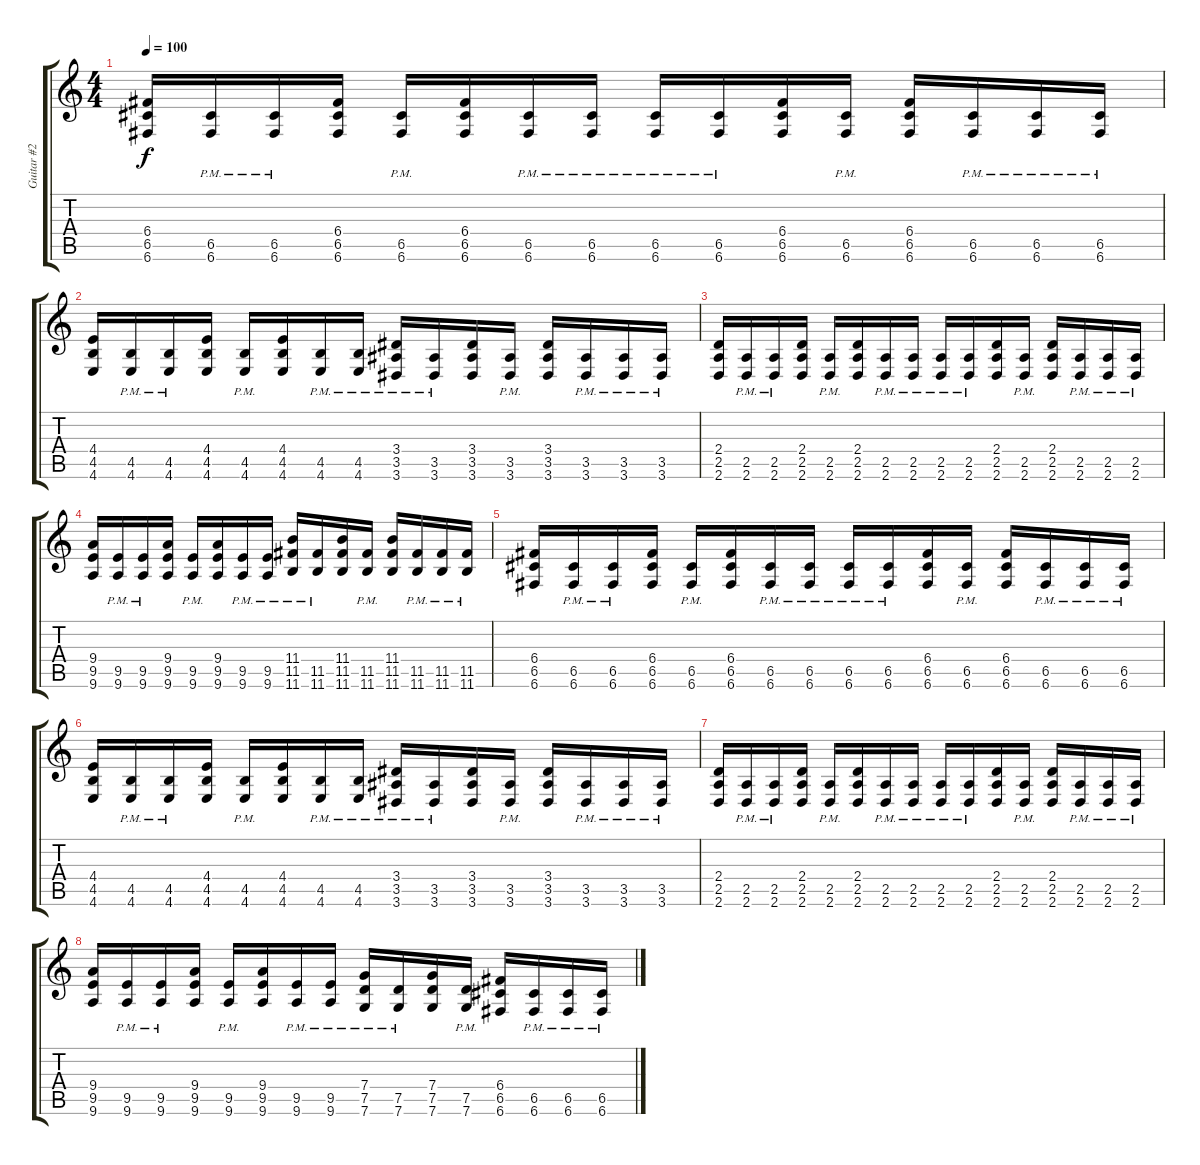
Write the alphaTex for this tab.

\track ("Guitar #2" "Guitar #2") {instrument distortionguitar}
\staff {score tabs}
\tuning (D4 A3 F3 C3 G2 C2) {hide}
\ts (4 4)
\tempo 100
\clef g2
\ks c
(6.4 6.5 6.6).16{dy f} (6.5{pm} 6.6{pm}).16 (6.5{pm} 6.6{pm}).16 (6.4 6.5 6.6).16 (6.5{pm} 6.6{pm}).16 (6.4 6.5 6.6).16 (6.5{pm} 6.6{pm}).16 (6.5{pm} 6.6{pm}).16 (6.5{pm} 6.6{pm}).16 (6.5{pm} 6.6{pm}).16 (6.4 6.5 6.6).16 (6.5{pm} 6.6{pm}).16 (6.4 6.5 6.6).16 (6.5{pm} 6.6{pm}).16 (6.5{pm} 6.6{pm}).16 (6.5{pm} 6.6{pm}).16 |
(4.4 4.5 4.6).16 (4.5{pm} 4.6{pm}).16 (4.5{pm} 4.6{pm}).16 (4.4 4.5 4.6).16 (4.5{pm} 4.6{pm}).16 (4.4 4.5 4.6).16 (4.5{pm} 4.6{pm}).16 (4.5{pm} 4.6{pm}).16 (3.4 3.5{pm} 3.6{pm}).16 (3.5{pm} 3.6{pm}).16 (3.4 3.5 3.6).16 (3.5{pm} 3.6{pm}).16 (3.4 3.5 3.6).16 (3.5{pm} 3.6{pm}).16 (3.5{pm} 3.6{pm}).16 (3.5{pm} 3.6{pm}).16 |
(2.4 2.5 2.6).16 (2.5{pm} 2.6{pm}).16 (2.5{pm} 2.6{pm}).16 (2.4 2.5 2.6).16 (2.5{pm} 2.6{pm}).16 (2.4 2.5 2.6).16 (2.5{pm} 2.6{pm}).16 (2.5{pm} 2.6{pm}).16 (2.5{pm} 2.6{pm}).16 (2.5{pm} 2.6{pm}).16 (2.4 2.5 2.6).16 (2.5{pm} 2.6{pm}).16 (2.4 2.5 2.6).16 (2.5{pm} 2.6{pm}).16 (2.5{pm} 2.6{pm}).16 (2.5{pm} 2.6{pm}).16 |
(9.4 9.5 9.6).16 (9.5{pm} 9.6{pm}).16 (9.5{pm} 9.6{pm}).16 (9.4 9.5 9.6).16 (9.5{pm} 9.6{pm}).16 (9.4 9.5 9.6).16 (9.5{pm} 9.6{pm}).16 (9.5{pm} 9.6{pm}).16 (11.4 11.5{pm} 11.6{pm}).16 (11.5{pm} 11.6{pm}).16 (11.4 11.5 11.6).16 (11.5{pm} 11.6{pm}).16 (11.4 11.5 11.6).16 (11.5{pm} 11.6{pm}).16 (11.5{pm} 11.6{pm}).16 (11.5{pm} 11.6{pm}).16 |
(6.4 6.5 6.6).16 (6.5{pm} 6.6{pm}).16 (6.5{pm} 6.6{pm}).16 (6.4 6.5 6.6).16 (6.5{pm} 6.6{pm}).16 (6.4 6.5 6.6).16 (6.5{pm} 6.6{pm}).16 (6.5{pm} 6.6{pm}).16 (6.5{pm} 6.6{pm}).16 (6.5{pm} 6.6{pm}).16 (6.4 6.5 6.6).16 (6.5{pm} 6.6{pm}).16 (6.4 6.5 6.6).16 (6.5{pm} 6.6{pm}).16 (6.5{pm} 6.6{pm}).16 (6.5{pm} 6.6{pm}).16 |
(4.4 4.5 4.6).16 (4.5{pm} 4.6{pm}).16 (4.5{pm} 4.6{pm}).16 (4.4 4.5 4.6).16 (4.5{pm} 4.6{pm}).16 (4.4 4.5 4.6).16 (4.5{pm} 4.6{pm}).16 (4.5{pm} 4.6{pm}).16 (3.4 3.5{pm} 3.6{pm}).16 (3.5{pm} 3.6{pm}).16 (3.4 3.5 3.6).16 (3.5{pm} 3.6{pm}).16 (3.4 3.5 3.6).16 (3.5{pm} 3.6{pm}).16 (3.5{pm} 3.6{pm}).16 (3.5{pm} 3.6{pm}).16 |
(2.4 2.5 2.6).16 (2.5{pm} 2.6{pm}).16 (2.5{pm} 2.6{pm}).16 (2.4 2.5 2.6).16 (2.5{pm} 2.6{pm}).16 (2.4 2.5 2.6).16 (2.5{pm} 2.6{pm}).16 (2.5{pm} 2.6{pm}).16 (2.5{pm} 2.6{pm}).16 (2.5{pm} 2.6{pm}).16 (2.4 2.5 2.6).16 (2.5{pm} 2.6{pm}).16 (2.4 2.5 2.6).16 (2.5{pm} 2.6{pm}).16 (2.5{pm} 2.6{pm}).16 (2.5{pm} 2.6{pm}).16 |
(9.4 9.5 9.6).16 (9.5{pm} 9.6{pm}).16 (9.5{pm} 9.6{pm}).16 (9.4 9.5 9.6).16 (9.5{pm} 9.6{pm}).16 (9.4 9.5 9.6).16 (9.5{pm} 9.6{pm}).16 (9.5{pm} 9.6{pm}).16 (7.4 7.5{pm} 7.6{pm}).16 (7.5{pm} 7.6{pm}).16 (7.4 7.5 7.6).16 (7.5{pm} 7.6{pm}).16 (6.4 6.5 6.6).16 (6.5{pm} 6.6{pm}).16 (6.5{pm} 6.6{pm}).16 (6.5{pm} 6.6{pm}).16
